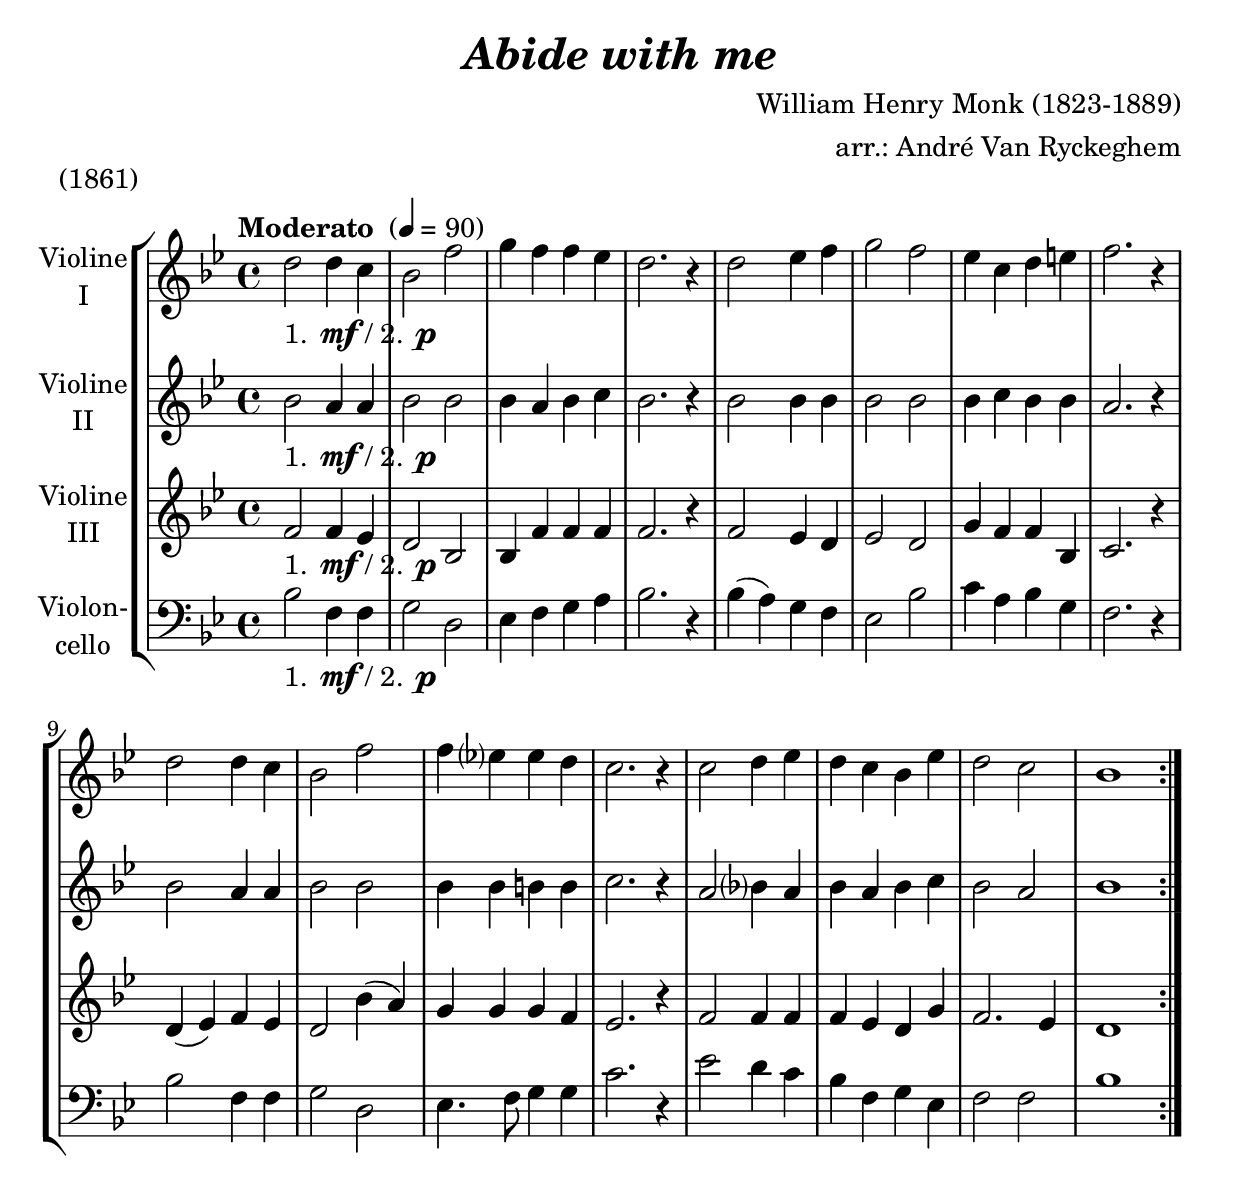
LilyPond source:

\version "2.14.2"
\include "deutsch.ly"

#(set-global-staff-size 24)

\header {
  title     = \markup \bold \italic "Abide with me"
  composer  = "William Henry Monk (1823-1889)"
  arranger  = "arr.: André Van Ryckeghem"
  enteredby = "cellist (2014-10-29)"
  piece     = "(1861)"
}

voiceconsts = {
  \key es \major
  \time 4/4
  \tempo "Moderato " 4=90
  %\numericTimeSignature
  \compressFullBarRests
}

mihi = "clarinet"
mist = "string ensemble 1"
milo = "drawbar organ"
mikl = "acoustic grand"

mfp = \markup { "1. " \dynamic mf "/ 2. " \dynamic p }

va = \relative c'' {
   \voiceconsts

   \repeat volta 2 {
     g2_\mfp g4 f
     es2 b'
     c4 b b as
     g2. r4
     g2 as4 b

     c2 b
     as4 f g a
     b2. r4
     g2 g4 f
     es2 b'

     b4 as? as g
     f2. r4
     f2 g4 as
     g f es as
     g2 f
     es1
   }
}

vb = \relative c' {
   \voiceconsts

   \repeat volta 2 {
     es2_\mfp d4 d
     es2 es
     es4 d es f
     es2. r4
     es2 es4 es

     es2 es
     es4 f es es
     d2. r4
     es2 d4 d
     es2 es

     es4 es e e
     f2. r4
     d2 es?4 d
     es d es f
     es2 d
     es1
   }
}

vc = \relative c' {
   \voiceconsts

   \repeat volta 2 {
     b2_\mfp b4 as
     g2 es
     es4 b' b b
     b2. r4
     b2 as4 g

     as2 g
     c4 b b es,
     f2. r4
     g( as) b as
     g2 es'4( d)

     c c c b
     as2. r4
     b2 b4 b
     b as g c
     b2. as4
     g1
   }
}

vd = \relative c {
   \voiceconsts
   \clef "bass"

   \repeat volta 2 {
     es2_\mfp b4 b
     c2 g
     as4 b c d
     es2. r4
     es( d) c b

     as2 es'
     f4 d es c
     b2. r4
     es2 b4 b
     c2 g

     as4. b8 c4 c
     f2. r4
     as2 g4 f
     es b c as
     b2 b
     es1
   }
}


music = \new StaffGroup <<
      \new Staff {
        \set Staff.midiInstrument = \mist
        \set Staff.instrumentName = \markup \center-column { "Violine" "I" }
        \transpose es b { \va }
      }

      \new Staff {
        \set Staff.midiInstrument = \mist
        \set Staff.instrumentName = \markup \center-column { "Violine" "II" }
        \transpose es b { \vb }
      }

      \new Staff {
        \set Staff.midiInstrument = \mist
        \set Staff.instrumentName = \markup \center-column { "Violine" "III" }
        \transpose es b { \vc }
      }

      \new Staff {
        \set Staff.midiInstrument = \milo
        \set Staff.instrumentName = \markup \center-column { "Violon-" "cello" }
        \transpose es b { \vd }
      }
>>

\book {
  \score {
   \music
    \layout {}
  }

  \score {
    \unfoldRepeats \music

    \midi {
      \context {
        \Score
      }
    }
  }
}
